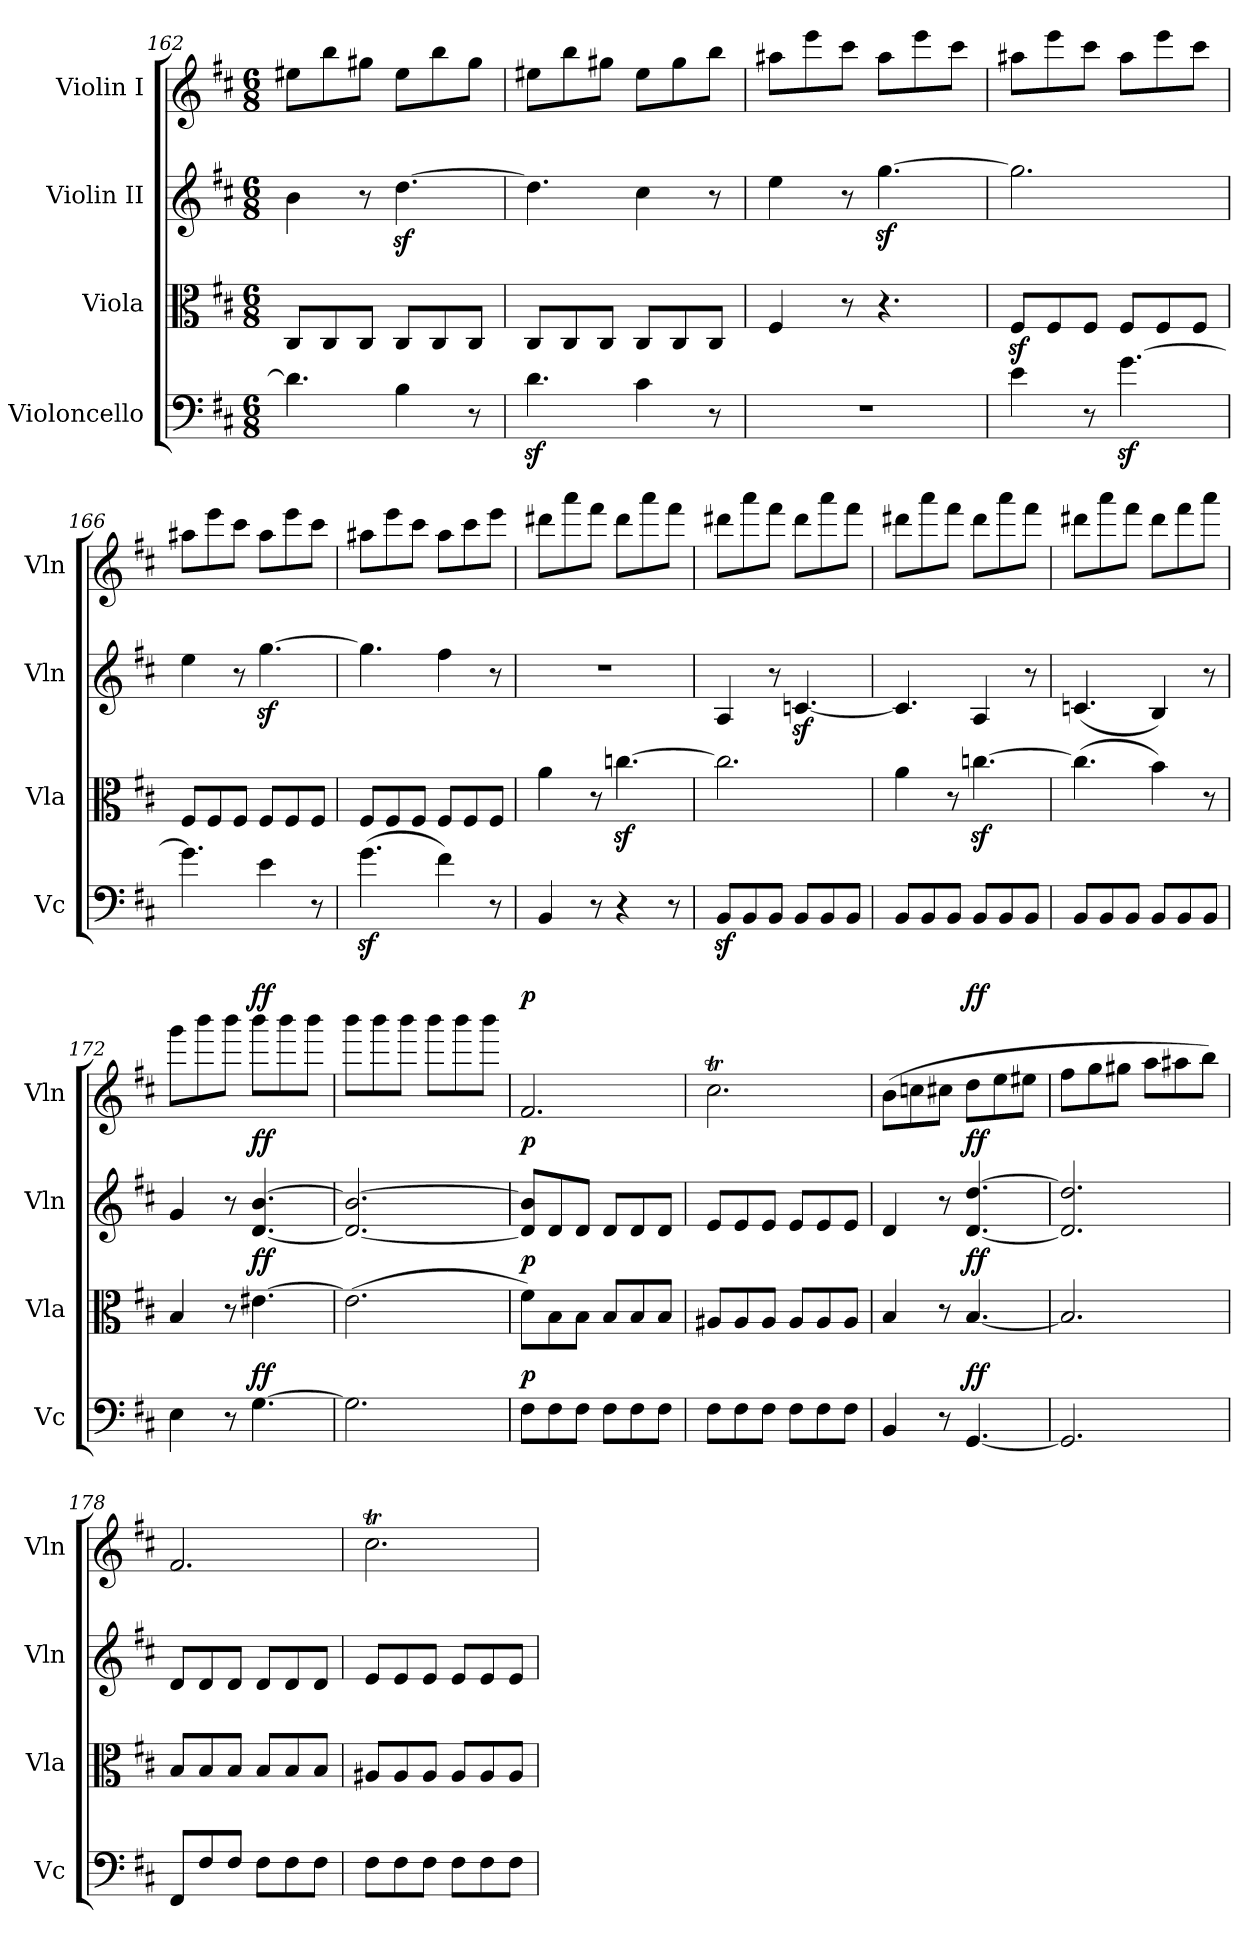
**kern	**dynam	**kern	**dynam	**kern	**dynam	**kern	**dynam
*part4	*part4	*part3	*part3	*part2	*part2	*part1	*part1
*staff4	*staff4	*staff3	*staff3	*staff2	*staff2	*staff1	*staff1
*I"Violoncello	*	*I"Viola	*	*I"Violin II	*	*I"Violin I	*
*I'Vc	*	*I'Vla	*	*I'Vln	*	*I'Vln	*
*clefF4	*	*clefC3	*	*clefG2	*	*clefG2	*
*k[f#c#]	*	*k[f#c#]	*	*k[f#c#]	*	*k[f#c#]	*
*M6/8	*	*M6/8	*	*M6/8	*	*M6/8	*
=162	=162	=162	=162	=162	=162	=162	=162
4.d]	.	8C#L	.	4b	.	8ee#XL	.
.	.	8C#	.	.	.	8bb	.
.	.	8C#J	.	8r	.	8gg#XJ	.
4B	.	8C#L	.	[4.ddz>	.	8ee#L	.
.	.	8C#	.	.	.	8bb	.
8r	.	8C#J	.	.	.	8gg#J	.
=163	=163	=163	=163	=163	=163	=163	=163
4.dz>	.	8C#L	.	4.dd]	.	8ee#XL	.
.	.	8C#	.	.	.	8bb	.
.	.	8C#J	.	.	.	8gg#XJ	.
4c#	.	8C#L	.	4cc#	.	8ee#L	.
.	.	8C#	.	.	.	8gg#	.
8r	.	8C#J	.	8r	.	8bbJ	.
=164	=164	=164	=164	=164	=164	=164	=164
2.r	.	4F#	.	4ee	.	8aa#XL	.
.	.	.	.	.	.	8eee	.
.	.	8r	.	8r	.	8ccc#J	.
.	.	4.r	.	[4.ggz>	.	8aa#L	.
.	.	.	.	.	.	8eee	.
.	.	.	.	.	.	8ccc#J	.
=165	=165	=165	=165	=165	=165	=165	=165
4e	.	8F#z>L	.	2.gg]	.	8aa#XL	.
.	.	8F#	.	.	.	8eee	.
8r	.	8F#J	.	.	.	8ccc#J	.
[4.gz>	.	8F#L	.	.	.	8aa#L	.
.	.	8F#	.	.	.	8eee	.
.	.	8F#J	.	.	.	8ccc#J	.
=166	=166	=166	=166	=166	=166	=166	=166
4.g]	.	8F#L	.	4ee	.	8aa#XL	.
.	.	8F#	.	.	.	8eee	.
.	.	8F#J	.	8r	.	8ccc#J	.
4e	.	8F#L	.	[4.ggz>	.	8aa#L	.
.	.	8F#	.	.	.	8eee	.
8r	.	8F#J	.	.	.	8ccc#J	.
=167	=167	=167	=167	=167	=167	=167	=167
(4.gz>	.	8F#L	.	4.gg]	.	8aa#XL	.
.	.	8F#	.	.	.	8eee	.
.	.	8F#J	.	.	.	8ccc#J	.
4f#)	.	8F#L	.	4ff#	.	8aa#L	.
.	.	8F#	.	.	.	8ccc#	.
8r	.	8F#J	.	8r	.	8eeeJ	.
=168	=168	=168	=168	=168	=168	=168	=168
4BB	.	4a	.	2.r	.	8ddd#XL	.
.	.	.	.	.	.	8aaa	.
8r	.	8r	.	.	.	8fff#J	.
4r	.	[4.ccnz>	.	.	.	8ddd#L	.
.	.	.	.	.	.	8aaa	.
8r	.	.	.	.	.	8fff#J	.
=169	=169	=169	=169	=169	=169	=169	=169
8BBz>L	.	2.cc]	.	4A	.	8ddd#XL	.
8BB	.	.	.	.	.	8aaa	.
8BBJ	.	.	.	8r	.	8fff#J	.
8BBL	.	.	.	[4.cnz>	.	8ddd#L	.
8BB	.	.	.	.	.	8aaa	.
8BBJ	.	.	.	.	.	8fff#J	.
=170	=170	=170	=170	=170	=170	=170	=170
8BBL	.	4a	.	4.c]	.	8ddd#XL	.
8BB	.	.	.	.	.	8aaa	.
8BBJ	.	8r	.	.	.	8fff#J	.
8BBL	.	[4.ccnz>	.	4A	.	8ddd#L	.
8BB	.	.	.	.	.	8aaa	.
8BBJ	.	.	.	8r	.	8fff#J	.
=171	=171	=171	=171	=171	=171	=171	=171
8BBL	.	(4.cc]	.	(4.cn	.	8ddd#XL	.
8BB	.	.	.	.	.	8aaa	.
8BBJ	.	.	.	.	.	8fff#J	.
8BBL	.	4b)	.	4B)	.	8ddd#L	.
8BB	.	.	.	.	.	8fff#	.
8BBJ	.	8r	.	8r	.	8aaaJ	.
=172	=172	=172	=172	=172	=172	=172	=172
4E	.	4B	.	4g	.	8gggL	.
.	.	.	.	.	.	8bbb	.
8r	.	8r	.	8r	.	8bbbJ	.
!	!LO:DY:a	!	!LO:DY:a	!	!LO:DY:a	!	!LO:DY:a
[4.G	ff	[4.e#X	ff	[4.d [4.b	ff	8bbbL	ff
.	.	.	.	.	.	8bbb	.
.	.	.	.	.	.	8bbbJ	.
=173	=173	=173	=173	=173	=173	=173	=173
2.G]	.	(2.e#]	.	2.d_ 2.b_	.	8bbbL	.
.	.	.	.	.	.	8bbb	.
.	.	.	.	.	.	8bbbJ	.
.	.	.	.	.	.	8bbbL	.
.	.	.	.	.	.	8bbb	.
.	.	.	.	.	.	8bbbJ	.
=174	=174	=174	=174	=174	=174	=174	=174
!	!LO:DY:a	!	!LO:DY:a	!	!LO:DY:a	!	!LO:DY:a
8F#L	p	8f#L)	p	8d] 8b]L	p	2.f#	p
8F#	.	8B	.	8d	.	.	.
8F#J	.	8BJ	.	8dJ	.	.	.
8F#L	.	8BL	.	8dL	.	.	.
8F#	.	8B	.	8d	.	.	.
8F#J	.	8BJ	.	8dJ	.	.	.
=175	=175	=175	=175	=175	=175	=175	=175
8F#L	.	8A#XL	.	8eL	.	2.cc#t	.
8F#	.	8A#	.	8e	.	.	.
8F#J	.	8A#J	.	8eJ	.	.	.
8F#L	.	8A#L	.	8eL	.	.	.
8F#	.	8A#	.	8e	.	.	.
8F#J	.	8A#J	.	8eJ	.	.	.
=176	=176	=176	=176	=176	=176	=176	=176
4BB	.	4B	.	4d	.	(8bL	.
.	.	.	.	.	.	8ccn	.
8r	.	8r	.	8r	.	8cc#XJ	.
!	!LO:DY:a	!	!LO:DY:a	!	!LO:DY:a	!	!LO:DY:a
[4.GG	ff	[4.B	ff	[4.d [4.dd	ff	8ddL	ff
.	.	.	.	.	.	8ee	.
.	.	.	.	.	.	8ee#XJ	.
=177	=177	=177	=177	=177	=177	=177	=177
2.GG]	.	2.B]	.	2.d] 2.dd]	.	8ff#L	.
.	.	.	.	.	.	8gg	.
.	.	.	.	.	.	8gg#XJ	.
.	.	.	.	.	.	8aaL	.
.	.	.	.	.	.	8aa#X	.
.	.	.	.	.	.	8bbJ)	.
=178	=178	=178	=178	=178	=178	=178	=178
8FF#L	.	8BL	.	8dL	.	2.f#	.
8F#	.	8B	.	8d	.	.	.
8F#J	.	8BJ	.	8dJ	.	.	.
8F#L	.	8BL	.	8dL	.	.	.
8F#	.	8B	.	8d	.	.	.
8F#J	.	8BJ	.	8dJ	.	.	.
=179	=179	=179	=179	=179	=179	=179	=179
8F#L	.	8A#XL	.	8eL	.	2.cc#t	.
8F#	.	8A#	.	8e	.	.	.
8F#J	.	8A#J	.	8eJ	.	.	.
8F#L	.	8A#L	.	8eL	.	.	.
8F#	.	8A#	.	8e	.	.	.
8F#J	.	8A#J	.	8eJ	.	.	.
=	=	=	=	=	=	=	=
*-	*-	*-	*-	*-	*-	*-	*-
